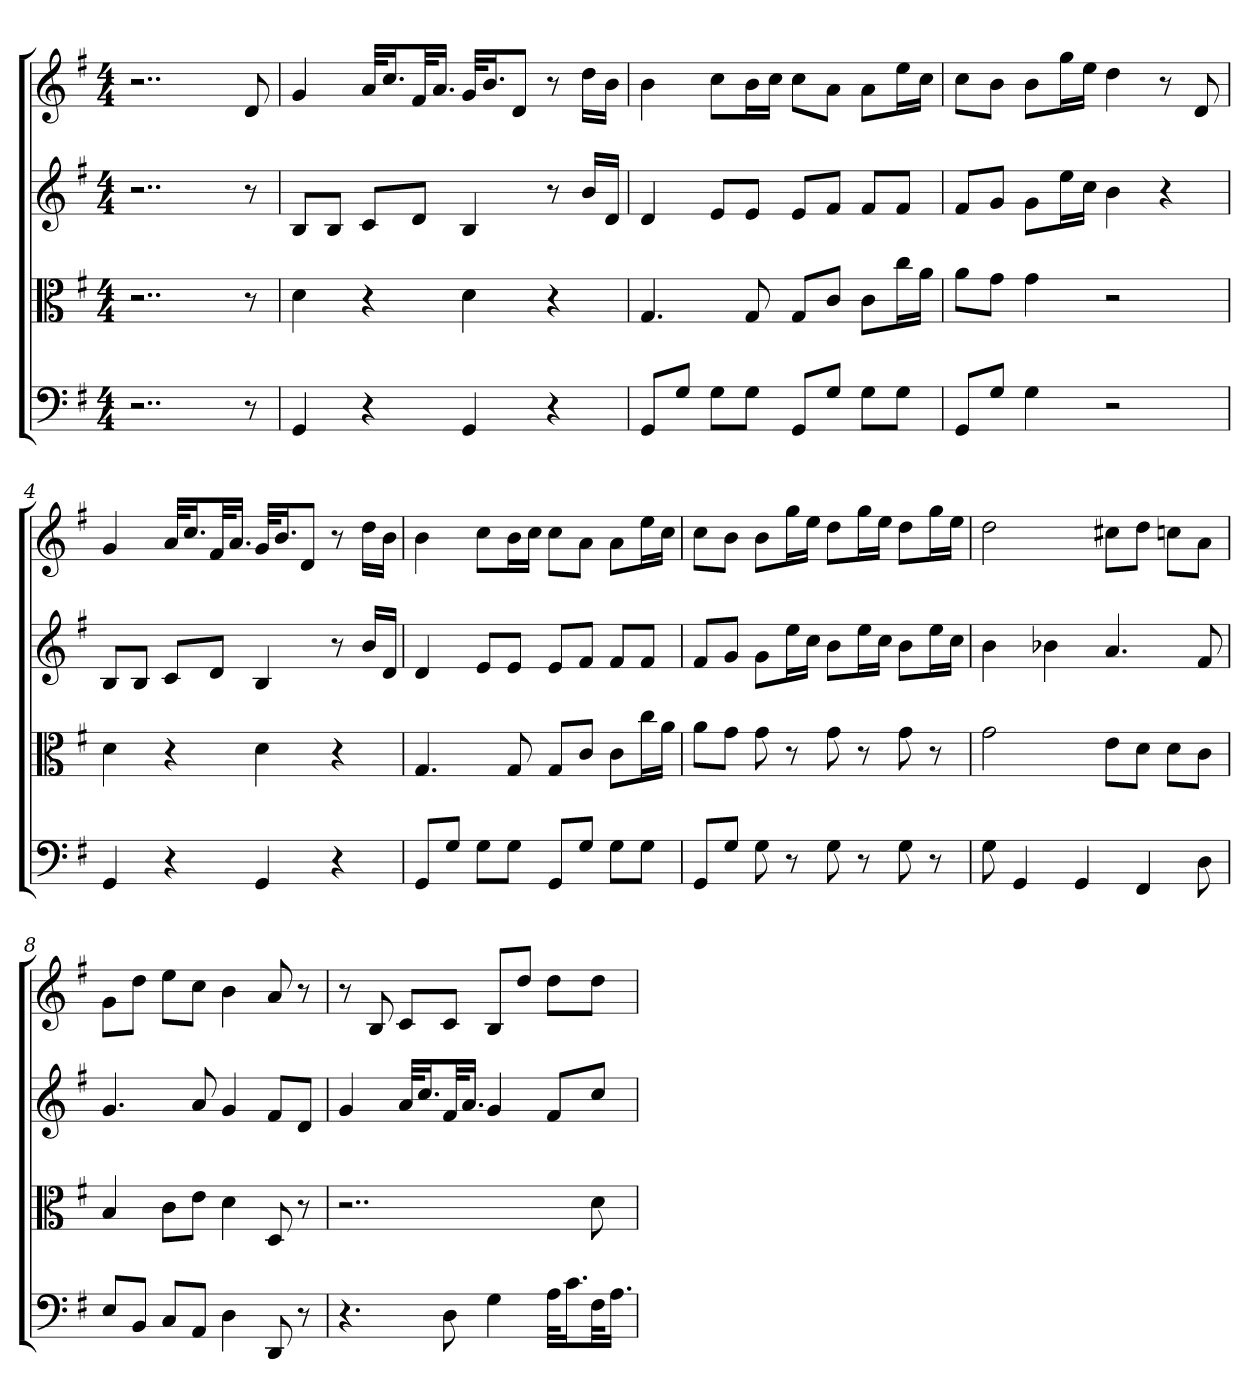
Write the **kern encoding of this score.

**kern	**kern	**kern	**kern
*part4	*part3	*part2	*part1
*staff4	*staff3	*staff2	*staff1
*clefF4	*clefC3	*	*
*k[f#]	*k[f#]	*k[f#]	*k[f#]
*G:	*G:	*G:	*G:
*M4/4	*M4/4	*M4/4	*M4/4
=	=	=	=
2..r	2..r	2..r	2..r
8r	8r	8r	8d
=1	=1	=1	=1
4GG	4d	8BL	4g
.	.	8BJ	.
4r	4r	8cL	32aKLL
.	.	.	16.ccJ
.	.	8dJ	32f#KL
.	.	.	16.aJJ
4GG	4d	4B	32gKLL
.	.	.	16.bJ
.	.	.	8dJ
4r	4r	8r	8r
.	.	16bLL	16ddLL
.	.	16dJJ	16bJJ
=2	=2	=2	=2
8GG/L	4.G	4d	4b
8G/J	.	.	.
8G\L	.	8eL	8ccL
8G\J	8G	8eJ	16bL
.	.	.	16ccJJ
8GG/L	8G/L	8eL	8ccL
8G/J	8c/J	8f#J	8aJ
8G\L	8c\L	8f#L	8aL
8G\J	16cc\L	8f#J	16eeL
.	16a\JJ	.	16ccJJ
=3	=3	=3	=3
8GG/L	8a\L	8f#L	8ccL
8G/J	8g\J	8gJ	8bJ
4G	4g	8gL	8bL
.	.	16eeL	16ggL
.	.	16ccJJ	16eeJJ
2r	2r	4b	4dd
.	.	4r	8r
.	.	.	8d
=4	=4	=4	=4
4GG	4d	8BL	4g
.	.	8BJ	.
4r	4r	8cL	32aKLL
.	.	.	16.ccJ
.	.	8dJ	32f#KL
.	.	.	16.aJJ
4GG	4d	4B	32gKLL
.	.	.	16.bJ
.	.	.	8dJ
4r	4r	8r	8r
.	.	16bLL	16ddLL
.	.	16dJJ	16bJJ
=5	=5	=5	=5
8GG/L	4.G	4d	4b
8G/J	.	.	.
8G\L	.	8eL	8ccL
8G\J	8G	8eJ	16bL
.	.	.	16ccJJ
8GG/L	8G/L	8eL	8ccL
8G/J	8c/J	8f#J	8aJ
8G\L	8c\L	8f#L	8aL
8G\J	16cc\L	8f#J	16eeL
.	16a\JJ	.	16ccJJ
=6	=6	=6	=6
8GG/L	8a\L	8f#L	8ccL
8G/J	8g\J	8gJ	8bJ
8G	8g	8gL	8bL
8r	8r	16eeL	16ggL
.	.	16ccJJ	16eeJJ
8G	8g	8bL	8ddL
8r	8r	16eeL	16ggL
.	.	16ccJJ	16eeJJ
8G	8g	8bL	8ddL
8r	8r	16eeL	16ggL
.	.	16ccJJ	16eeJJ
=7	=7	=7	=7
8G	2g	4b	2dd
4GG	.	.	.
.	.	4b-X	.
4GG	.	.	.
.	8e\L	4.a	8cc#XL
4FF#	8d\J	.	8ddJ
.	8d\L	.	8ccnL
8D	8c\J	8f#	8aJ
=8	=8	=8	=8
8E/L	4B	4.g	8gL
8BB/J	.	.	8ddJ
8C/L	8c\L	.	8eeL
8AA/J	8e\J	8a	8ccJ
4D	4d	4g	4b
8DD	8D	8f#L	8a
8r	8r	8dJ	8r
=9	=9	=9	=9
4.r	2..r	4g	8r
.	.	.	8B
.	.	32aKLL	8cL
.	.	16.ccJ	.
8D	.	32f#KL	8cJ
.	.	16.aJJ	.
4G	.	4g	8BL
.	.	.	8ddJ
32A\KLL	.	8f#L	8ddL
16.c\J	.	.	.
32F#\KL	8d	8ccJ	8ddJ
16.A\JJ	.	.	.
=	=	=	=
*-	*-	*-	*-
